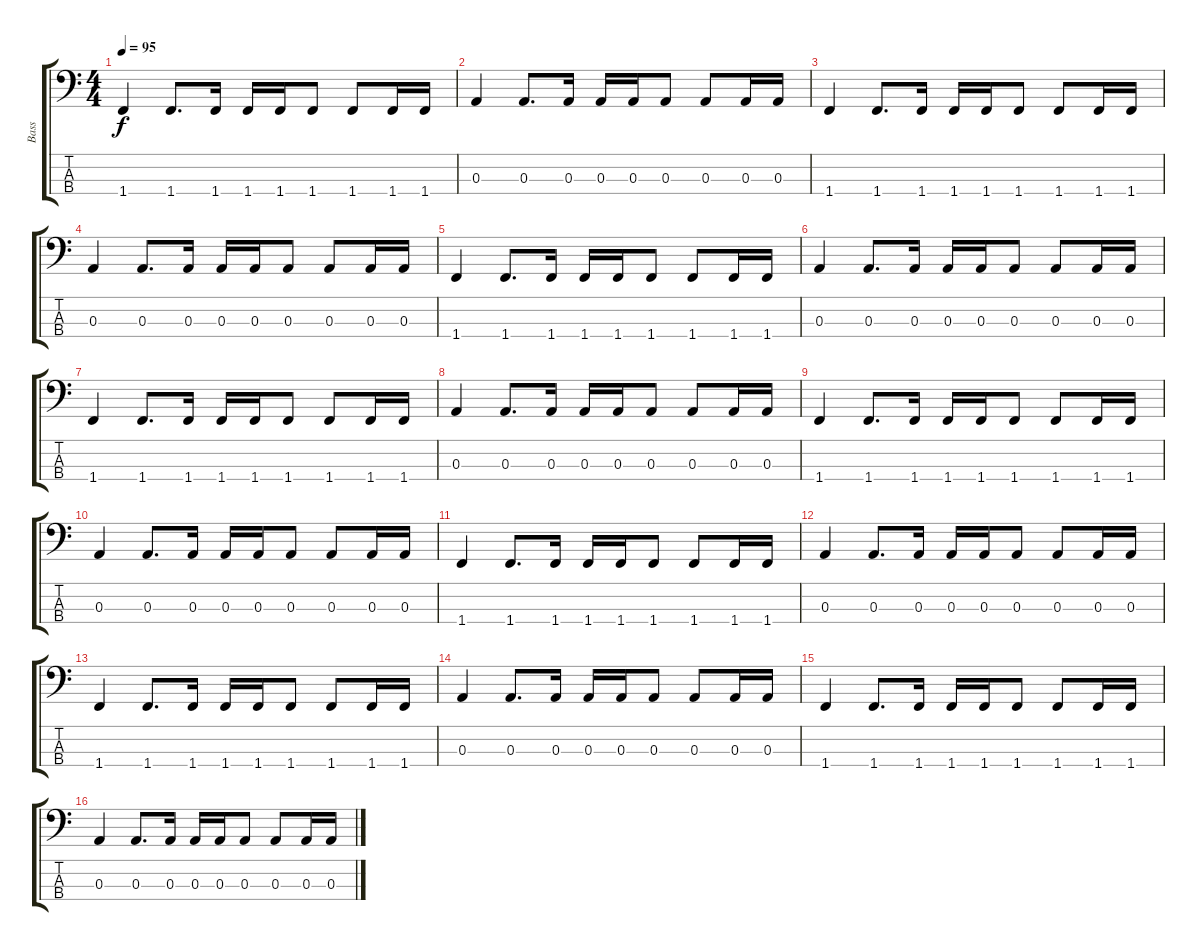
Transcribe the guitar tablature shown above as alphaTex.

\track ("Bass" "Bass") {instrument electricbasspick}
\staff {score tabs}
\tuning (G2 D2 A1 E1) {hide}
\ts (4 4)
\tempo 95
\clef f4
\ks c
1.4.4{dy f} 1.4.8{d} 1.4.16 1.4.16 1.4.16 1.4.8 1.4.8 1.4.16 1.4.16 |
0.3.4 0.3.8{d} 0.3.16 0.3.16 0.3.16 0.3.8 0.3.8 0.3.16 0.3.16 |
1.4.4 1.4.8{d} 1.4.16 1.4.16 1.4.16 1.4.8 1.4.8 1.4.16 1.4.16 |
0.3.4{volume 12} 0.3.8{d} 0.3.16 0.3.16 0.3.16 0.3.8 0.3.8 0.3.16 0.3.16 |
1.4.4 1.4.8{d} 1.4.16 1.4.16 1.4.16 1.4.8 1.4.8 1.4.16 1.4.16 |
0.3.4 0.3.8{d} 0.3.16 0.3.16 0.3.16 0.3.8 0.3.8 0.3.16 0.3.16 |
1.4.4 1.4.8{d} 1.4.16 1.4.16 1.4.16 1.4.8 1.4.8 1.4.16 1.4.16 |
0.3.4 0.3.8{d} 0.3.16 0.3.16 0.3.16 0.3.8 0.3.8 0.3.16 0.3.16 |
1.4.4 1.4.8{d} 1.4.16 1.4.16 1.4.16 1.4.8 1.4.8 1.4.16 1.4.16 |
0.3.4 0.3.8{d} 0.3.16 0.3.16 0.3.16 0.3.8 0.3.8 0.3.16 0.3.16 |
1.4.4 1.4.8{d} 1.4.16 1.4.16 1.4.16 1.4.8 1.4.8 1.4.16 1.4.16 |
0.3.4 0.3.8{d} 0.3.16 0.3.16 0.3.16 0.3.8 0.3.8 0.3.16 0.3.16 |
1.4.4 1.4.8{d} 1.4.16 1.4.16 1.4.16 1.4.8 1.4.8 1.4.16 1.4.16 |
0.3.4 0.3.8{d} 0.3.16 0.3.16 0.3.16 0.3.8 0.3.8 0.3.16 0.3.16 |
1.4.4 1.4.8{d} 1.4.16 1.4.16 1.4.16 1.4.8 1.4.8 1.4.16 1.4.16 |
0.3.4 0.3.8{d} 0.3.16 0.3.16 0.3.16 0.3.8 0.3.8 0.3.16 0.3.16
